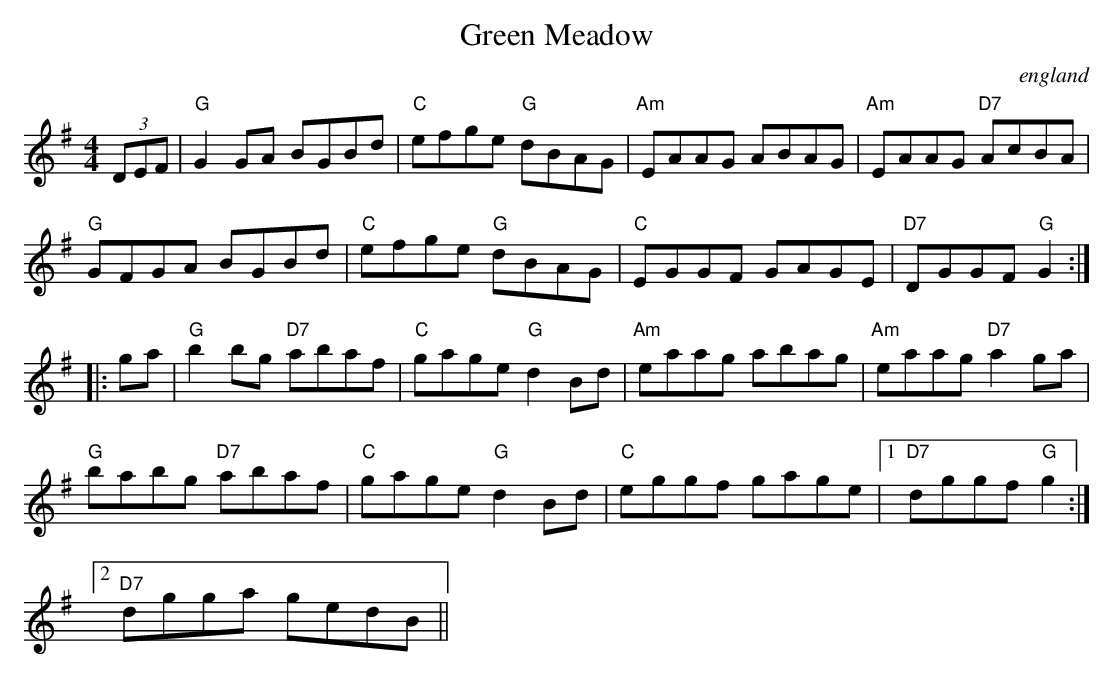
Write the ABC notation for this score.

X:1
T:Green Meadow
O:england
M:4/4
L:1/4
K:G
(3D/2E/2F/2|"G"GG/2A/2 B/2G/2B/2d/2|"C"e/2f/2g/2e/2 "G"d/2B/2A/2G/2|\
"Am"E/2A/2A/2G/2 A/2B/2A/2G/2|"Am"E/2A/2A/2G/2 "D7"A/2c/2B/2A/2|
"G"G/2F/2G/2A/2 B/2G/2B/2d/2|"C"e/2f/2g/2e/2 "G"d/2B/2A/2G/2|\
"C"E/2G/2G/2F/2 G/2A/2G/2E/2|"D7"D/2G/2G/2F/2 "G"G::
g/2a/2|"G"bb/2g/2 "D7"a/2b/2a/2f/2|"C"g/2a/2g/2e/2 "G"dB/2d/2|\
"Am"e/2a/2a/2g/2 a/2b/2a/2g/2|"Am"e/2a/2a/2g/2 "D7"ag/2a/2|
"G"b/2a/2b/2g/2 "D7"a/2b/2a/2f/2|"C"g/2a/2g/2e/2 "G"dB/2d/2|\
"C"e/2g/2g/2f/2 g/2a/2g/2e/2| [1"D7"d/2g/2g/2f/2 "G"g:|
[2"D7"d/2g/2g/2a/2 g/2e/2d/2B/2||
